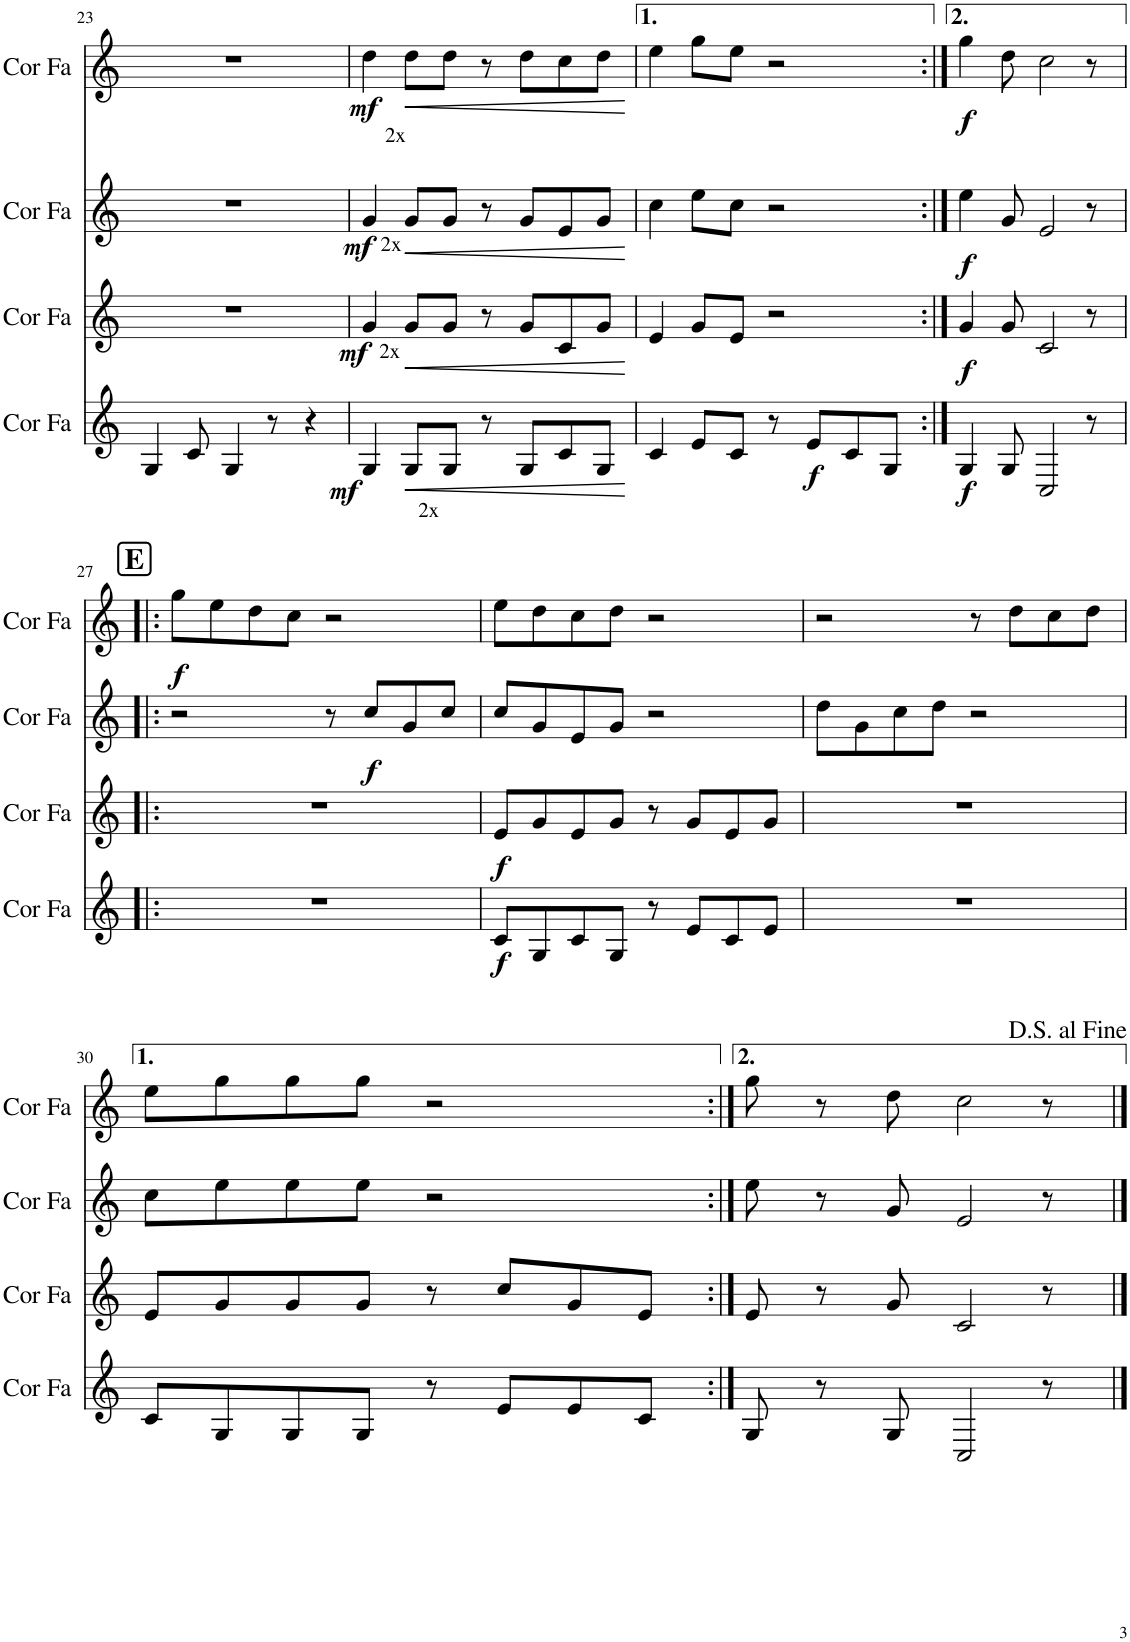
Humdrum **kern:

**kern	**dynam	**kern	**dynam	**kern	**dynam	**kern	**dynam
*part4	*part4	*part3	*part3	*part2	*part2	*part1	*part1
*staff4	*staff4	*staff3	*staff3	*staff2	*staff2	*staff1	*staff1
*I"Cor en Fa	*	*I"Cor en Fa	*	*I"Cor en Fa	*	*I"Cor en Fa	*
*I'Cor Fa	*	*I'Cor Fa	*	*I'Cor Fa	*	*I'Cor Fa	*
!!LO:PB:g=z
*clefG2	*	*clefG2	*	*clefG2	*	*clefG2	*
*Trd4c7	*	*Trd4c7	*	*Trd4c7	*	*Trd4c7	*
*k[]	*	*k[]	*	*k[]	*	*k[]	*
*M4/4	*	*M4/4	*	*M4/4	*	*M4/4	*
=23	=23	=23	=23	=23	=23	=23	=23
4G/	.	1r	.	1r	.	1r	.
8c/	.	.	.	.	.	.	.
4G/	.	.	.	.	.	.	.
8r	.	.	.	.	.	.	.
!	!LO:DY:b	!	!	!	!	!	!
4r	mf	.	.	.	.	.	.
=24	=24	=24	=24	=24	=24	=24	=24
!	!	!	!LO:DY:b	!	!LO:DY:b	!	!LO:DY:b
4G/	.	4g/	mf	4g/	mf	4dd\	mf
!	!	!	!	!LO:TX:a:t=2x	!	!	!
!	!	!LO:TX:a:t=2x	!	!	!	!	!
!LO:TX:a:t=2x	!	!	!	!	!	!	!
!	!LO:HP:b	!	!LO:HP:b	!	!LO:HP:b	!	!LO:HP:b
8G/L	<	8g/L	<	8g/L	<	8dd\L	<
8G/J	.	8g/J	.	8g/J	.	8dd\J	.
8r	.	8r	.	8r	.	8r	.
!LO:TX:b:t=2x	!	!	!	!	!	!	!
8G/L	.	8g/L	.	8g/L	.	8dd\L	.
8c/	.	8c/	.	8e/	.	8cc\	.
8G/J	.	8g/J	.	8g/J	.	8dd\J	.
.	[	.	[	.	[	.	[
=25	=25	=25	=25	=25	=25	=25	=25
4c/	.	4e/	.	4cc\	.	4ee\	.
8e/L	.	8g/L	.	8ee\L	.	8gg\L	.
8c/J	.	8e/J	.	8cc\J	.	8ee\J	.
8r	.	2r	.	2r	.	2r	.
!	!LO:DY:b	!	!	!	!	!	!
8e/L	f	.	.	.	.	.	.
8c/	.	.	.	.	.	.	.
8G/J	.	.	.	.	.	.	.
=26:|!	=26:|!	=26:|!	=26:|!	=26:|!	=26:|!	=26:|!	=26:|!
!	!LO:DY:b	!	!LO:DY:b	!	!LO:DY:b	!	!LO:DY:b
4G/	f	4g/	f	4ee\	f	4gg\	f
8G/	.	8g/	.	8g/	.	8dd\	.
2C/	.	2c/	.	2e/	.	2cc\	.
8r	.	8r	.	8r	.	8r	.
!!LO:LB:g=z
!!LO:REH:place=s1:a:B:cj:fs=14:t=E
=27!|:	=27!|:	=27!|:	=27!|:	=27!|:	=27!|:	=27!|:	=27!|:
!	!	!	!	!	!	!	!LO:DY:b
1r	.	1r	.	2r	.	8gg\L	f
.	.	.	.	.	.	8ee\	.
.	.	.	.	.	.	8dd\	.
.	.	.	.	.	.	8cc\J	.
.	.	.	.	8r	.	2r	.
!	!	!	!	!	!LO:DY:b	!	!
.	.	.	.	8cc/L	f	.	.
.	.	.	.	8g/	.	.	.
.	.	.	.	8cc/J	.	.	.
=28	=28	=28	=28	=28	=28	=28	=28
!	!LO:DY:b	!	!LO:DY:b	!	!	!	!
8c/L	f	8e/L	f	8cc/L	.	8ee\L	.
8G/	.	8g/	.	8g/	.	8dd\	.
8c/	.	8e/	.	8e/	.	8cc\	.
8G/J	.	8g/J	.	8g/J	.	8dd\J	.
8r	.	8r	.	2r	.	2r	.
8e/L	.	8g/L	.	.	.	.	.
8c/	.	8e/	.	.	.	.	.
8e/J	.	8g/J	.	.	.	.	.
=29	=29	=29	=29	=29	=29	=29	=29
1r	.	1r	.	8dd\L	.	2r	.
.	.	.	.	8g\	.	.	.
.	.	.	.	8cc\	.	.	.
.	.	.	.	8dd\J	.	.	.
.	.	.	.	2r	.	8r	.
.	.	.	.	.	.	8dd\L	.
.	.	.	.	.	.	8cc\	.
.	.	.	.	.	.	8dd\J	.
!!LO:LB:g=z
=30	=30	=30	=30	=30	=30	=30	=30
8c/L	.	8e/L	.	8cc\L	.	8ee\L	.
8G/	.	8g/	.	8ee\	.	8gg\	.
8G/	.	8g/	.	8ee\	.	8gg\	.
8G/J	.	8g/J	.	8ee\J	.	8gg\J	.
8r	.	8r	.	2r	.	2r	.
8e/L	.	8cc/L	.	.	.	.	.
8e/	.	8g/	.	.	.	.	.
8c/J	.	8e/J	.	.	.	.	.
=31:|!	=31:|!	=31:|!	=31:|!	=31:|!	=31:|!	=31:|!	=31:|!
8G/	.	8e/	.	8ee\	.	8gg\	.
8r	.	8r	.	8r	.	8r	.
8G/	.	8g/	.	8g/	.	8dd\	.
2C/	.	2c/	.	2e/	.	2cc\	.
8r	.	8r	.	8r	.	8r	.
==	==	==	==	==	==	==	==
*-	*-	*-	*-	*-	*-	*-	*-
